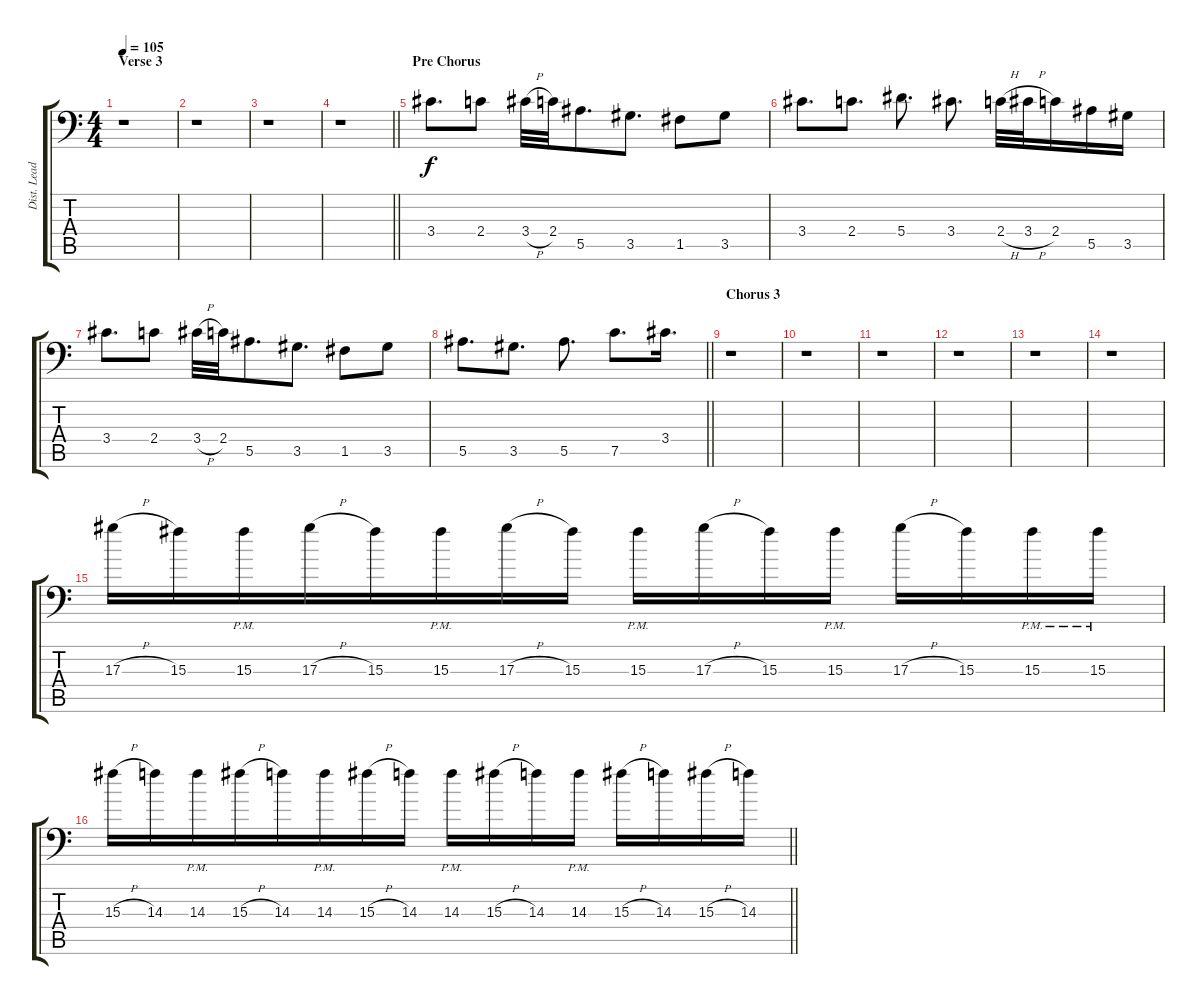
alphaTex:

\track ("Dist. Lead Guitar 2" "Dist. Lead") {instrument distortionguitar}
\staff {score tabs}
\tuning (C4 G3 Eb3 Bb2 F2 Bb1) {hide}
\ts (4 4)
\section ("" "Verse 3")
\tempo 105
\clef f4
\ks c
r.1{dy f} |
r.1 |
r.1 |
\barLineRight lightlight
r.1 |
\section ("" "Pre Chorus")
3.4.8{d volume 13 beam merge} 2.4.8 3.4{h}.32 2.4.32 5.5.8{d beam merge} 3.5.8{d} 1.5.8 3.5.8 |
3.4.8{d beam merge} 2.4.8{d} 5.4.8{d} 3.4.8{d} 2.4{h}.32 3.4{h}.32 2.4.16 5.5.16{beam merge} 3.5.16 |
3.4.8{d beam merge} 2.4.8 3.4{h}.32 2.4.32 5.5.8{d beam merge} 3.5.8{d} 1.5.8 3.5.8 |
\barLineRight lightlight
5.5.8{d beam merge} 3.5.8{d} 5.5.8{d} 7.5.8{d beam merge} 3.4.16{d} |
\section ("" "Chorus 3")
r.1 |
r.1 |
r.1 |
r.1 |
r.1 |
r.1 |
17.3{h}.16{beam merge} 15.3.16 15.3{pm}.16 17.3{h}.16{beam merge} 15.3.16 15.3{pm}.16 17.3{h}.16{beam merge} 15.3.16 15.3{pm}.16{beam merge} 17.3{h}.16{beam merge} 15.3.16 15.3{pm}.16 17.3{h}.16{beam merge} 15.3.16 15.3{pm}.16{beam merge} 15.3{pm}.16 |
\barLineRight lightlight
15.3{h}.16{beam merge} 14.3.16 14.3{pm}.16 15.3{h}.16{beam merge} 14.3.16 14.3{pm}.16 15.3{h}.16{beam merge} 14.3.16 14.3{pm}.16{beam merge} 15.3{h}.16{beam merge} 14.3.16 14.3{pm}.16 15.3{h}.16{beam merge} 14.3.16 15.3{h}.16{beam merge} 14.3.16
